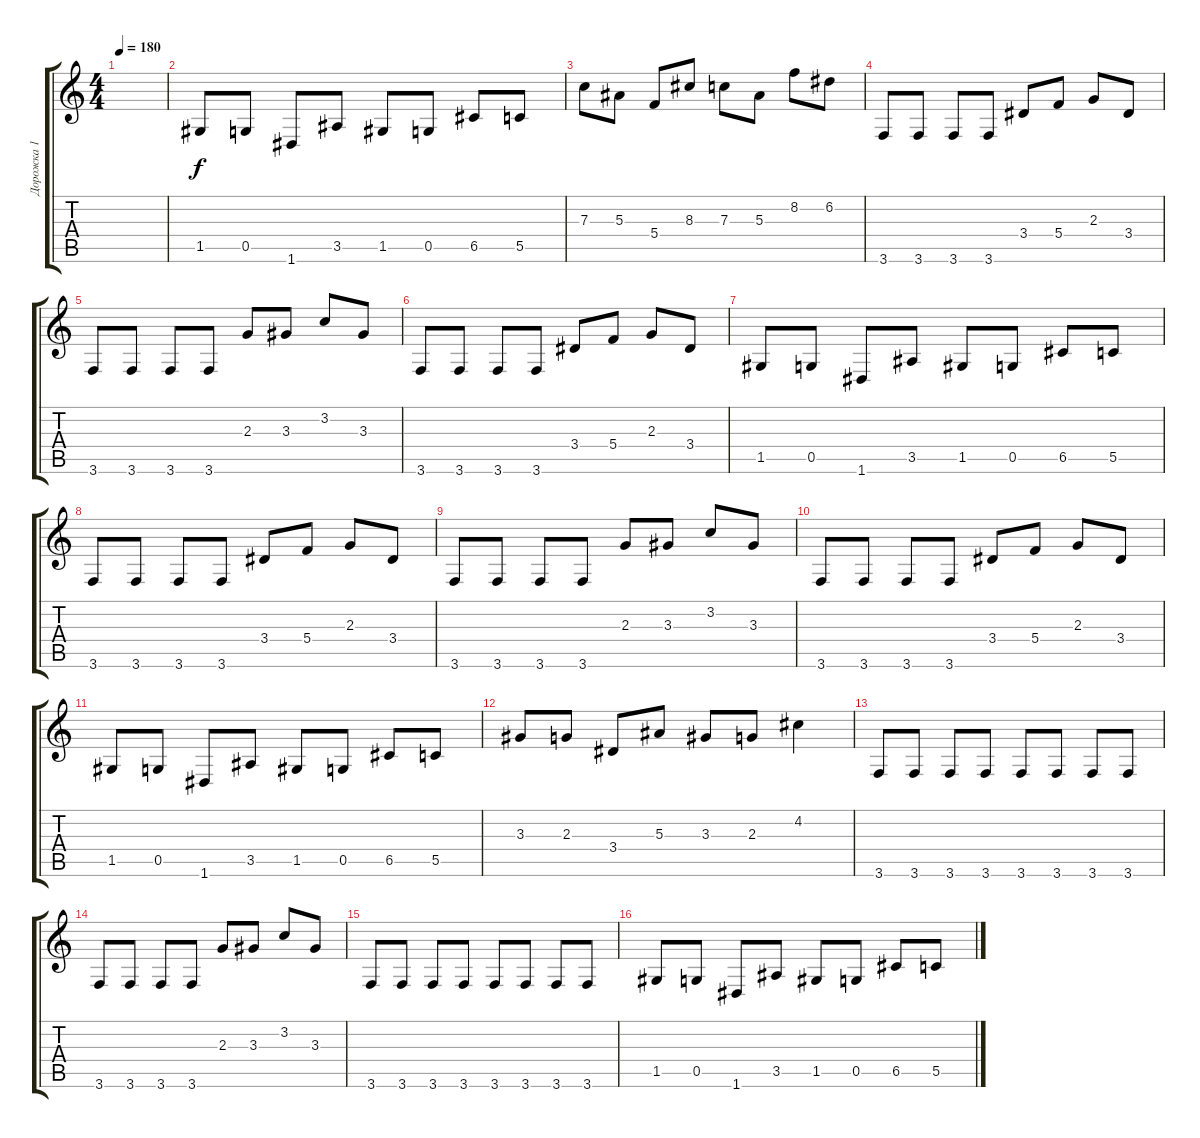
\track ("Дорожка 1" "Дорожка 1") {instrument distortionguitar}
\staff {score tabs}
\tuning (D4 A3 F3 C3 G2 D2) {hide}
\ts (4 4)
\tempo 180
\clef g2
\ks c
|
1.5.8{instrument distortionguitar} 0.5.8 1.6.8 3.5.8 1.5.8 0.5.8 6.5.8 5.5.8 |
7.3.8 5.3.8 5.4.8 8.3.8 7.3.8 5.3.8 8.2.8 6.2.8 |
3.6.8 3.6.8 3.6.8 3.6.8 3.4.8 5.4.8 2.3.8 3.4.8 |
3.6.8 3.6.8 3.6.8 3.6.8 2.3.8 3.3.8 3.2.8 3.3.8 |
3.6.8 3.6.8 3.6.8 3.6.8 3.4.8 5.4.8 2.3.8 3.4.8 |
1.5.8 0.5.8 1.6.8 3.5.8 1.5.8 0.5.8 6.5.8 5.5.8 |
3.6.8 3.6.8 3.6.8 3.6.8 3.4.8 5.4.8 2.3.8 3.4.8 |
3.6.8 3.6.8 3.6.8 3.6.8 2.3.8 3.3.8 3.2.8 3.3.8 |
3.6.8 3.6.8 3.6.8 3.6.8 3.4.8 5.4.8 2.3.8 3.4.8 |
1.5.8 0.5.8 1.6.8 3.5.8 1.5.8 0.5.8 6.5.8 5.5.8 |
3.3.8 2.3.8 3.4.8 5.3.8 3.3.8 2.3.8 4.2.4 |
3.6.8 3.6.8 3.6.8 3.6.8 3.6.8 3.6.8 3.6.8 3.6.8 |
3.6.8 3.6.8 3.6.8 3.6.8 2.3.8 3.3.8 3.2.8 3.3.8 |
3.6.8 3.6.8 3.6.8 3.6.8 3.6.8 3.6.8 3.6.8 3.6.8 |
1.5.8 0.5.8 1.6.8 3.5.8 1.5.8 0.5.8 6.5.8 5.5.8
